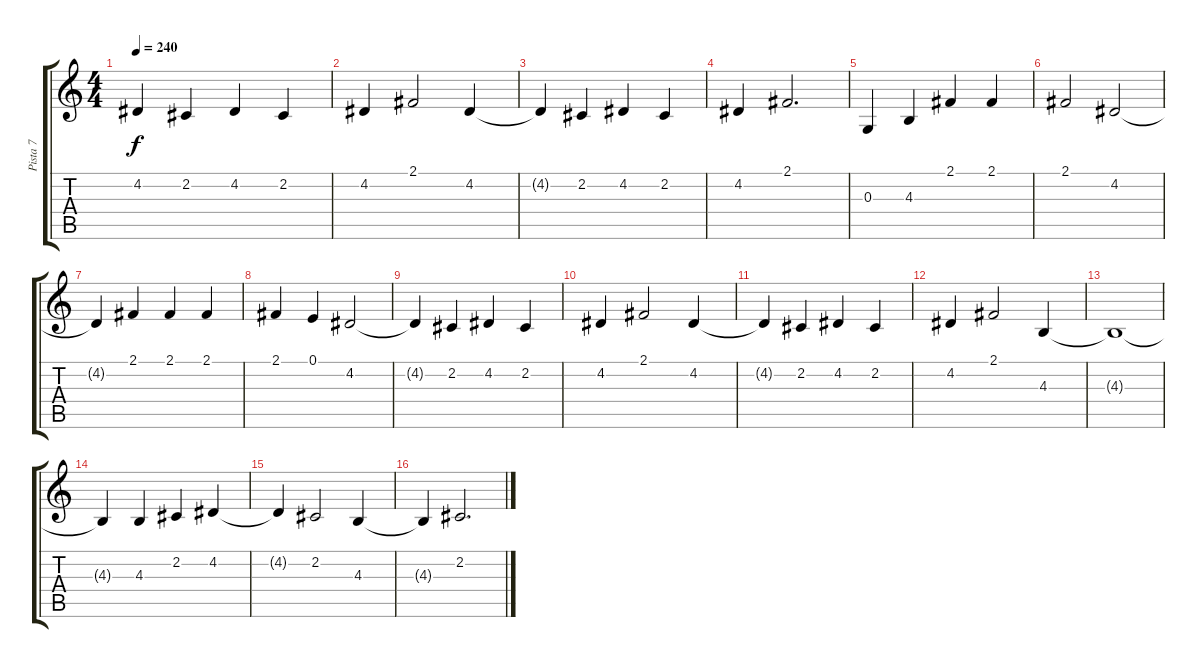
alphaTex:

\track ("Pista 7" "Pista 7") {instrument electricgrandpiano}
\staff {score tabs}
\tuning (E4 B3 G3 D3 A2 E2) {hide}
\ts (4 4)
\tempo 240
\clef g2
\ks c
4.2{t}.4{dy f} 2.2.4 4.2.4 2.2.4 |
4.2.4 2.1.2 4.2.4 |
4.2{t}.4 2.2.4 4.2.4 2.2.4 |
4.2.4 2.1.2{d} |
0.3.4 4.3.4 2.1.4 2.1.4 |
2.1.2 4.2.2 |
4.2{t}.4 2.1.4 2.1.4 2.1.4 |
2.1.4 0.1.4 4.2.2 |
4.2{t}.4 2.2.4 4.2.4 2.2.4 |
4.2.4 2.1.2 4.2.4 |
4.2{t}.4 2.2.4 4.2.4 2.2.4 |
4.2.4 2.1.2 4.3.4 |
4.3{t}.1 |
4.3{t}.4 4.3.4 2.2.4 4.2.4 |
4.2{t}.4 2.2.2 4.3.4 |
4.3{t}.4 2.2.2{d}
